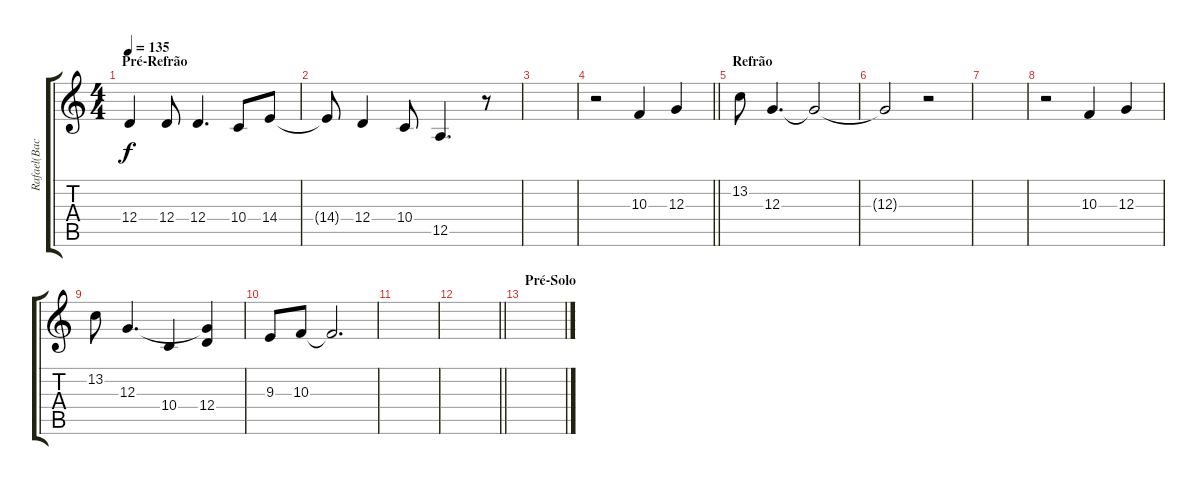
\track ("Rafael(Back Vocal)" "Rafael(Bac") {instrument pad4choir}
\staff {score tabs}
\tuning (E4 B3 G3 D3 A2 E2) {hide}
\ts (4 4)
\section ("" "Pré-Refrão")
\tempo 135
\clef g2
\ks c
12.4.4{dy f} 12.4.8 12.4.4{d} 10.4.8 14.4.8 |
14.4{t}.8 12.4.4 10.4.8 12.5.4{d} r.8 |
|
\barLineRight lightlight
r.2 10.3.4 12.3.4 |
\section ("" "Refrão")
13.2.8 12.3.4{d} 12.3{t}.2 |
12.3{t}.2 r.2 |
|
r.2 10.3.4 12.3.4 |
13.2.8 12.3.4{d} 10.4.4 (12.3{t} 12.4).4 |
9.3.8 10.3.8 10.3{t}.2{d} |
|
\barLineRight lightlight
|
\section ("" "Pré-Solo")
